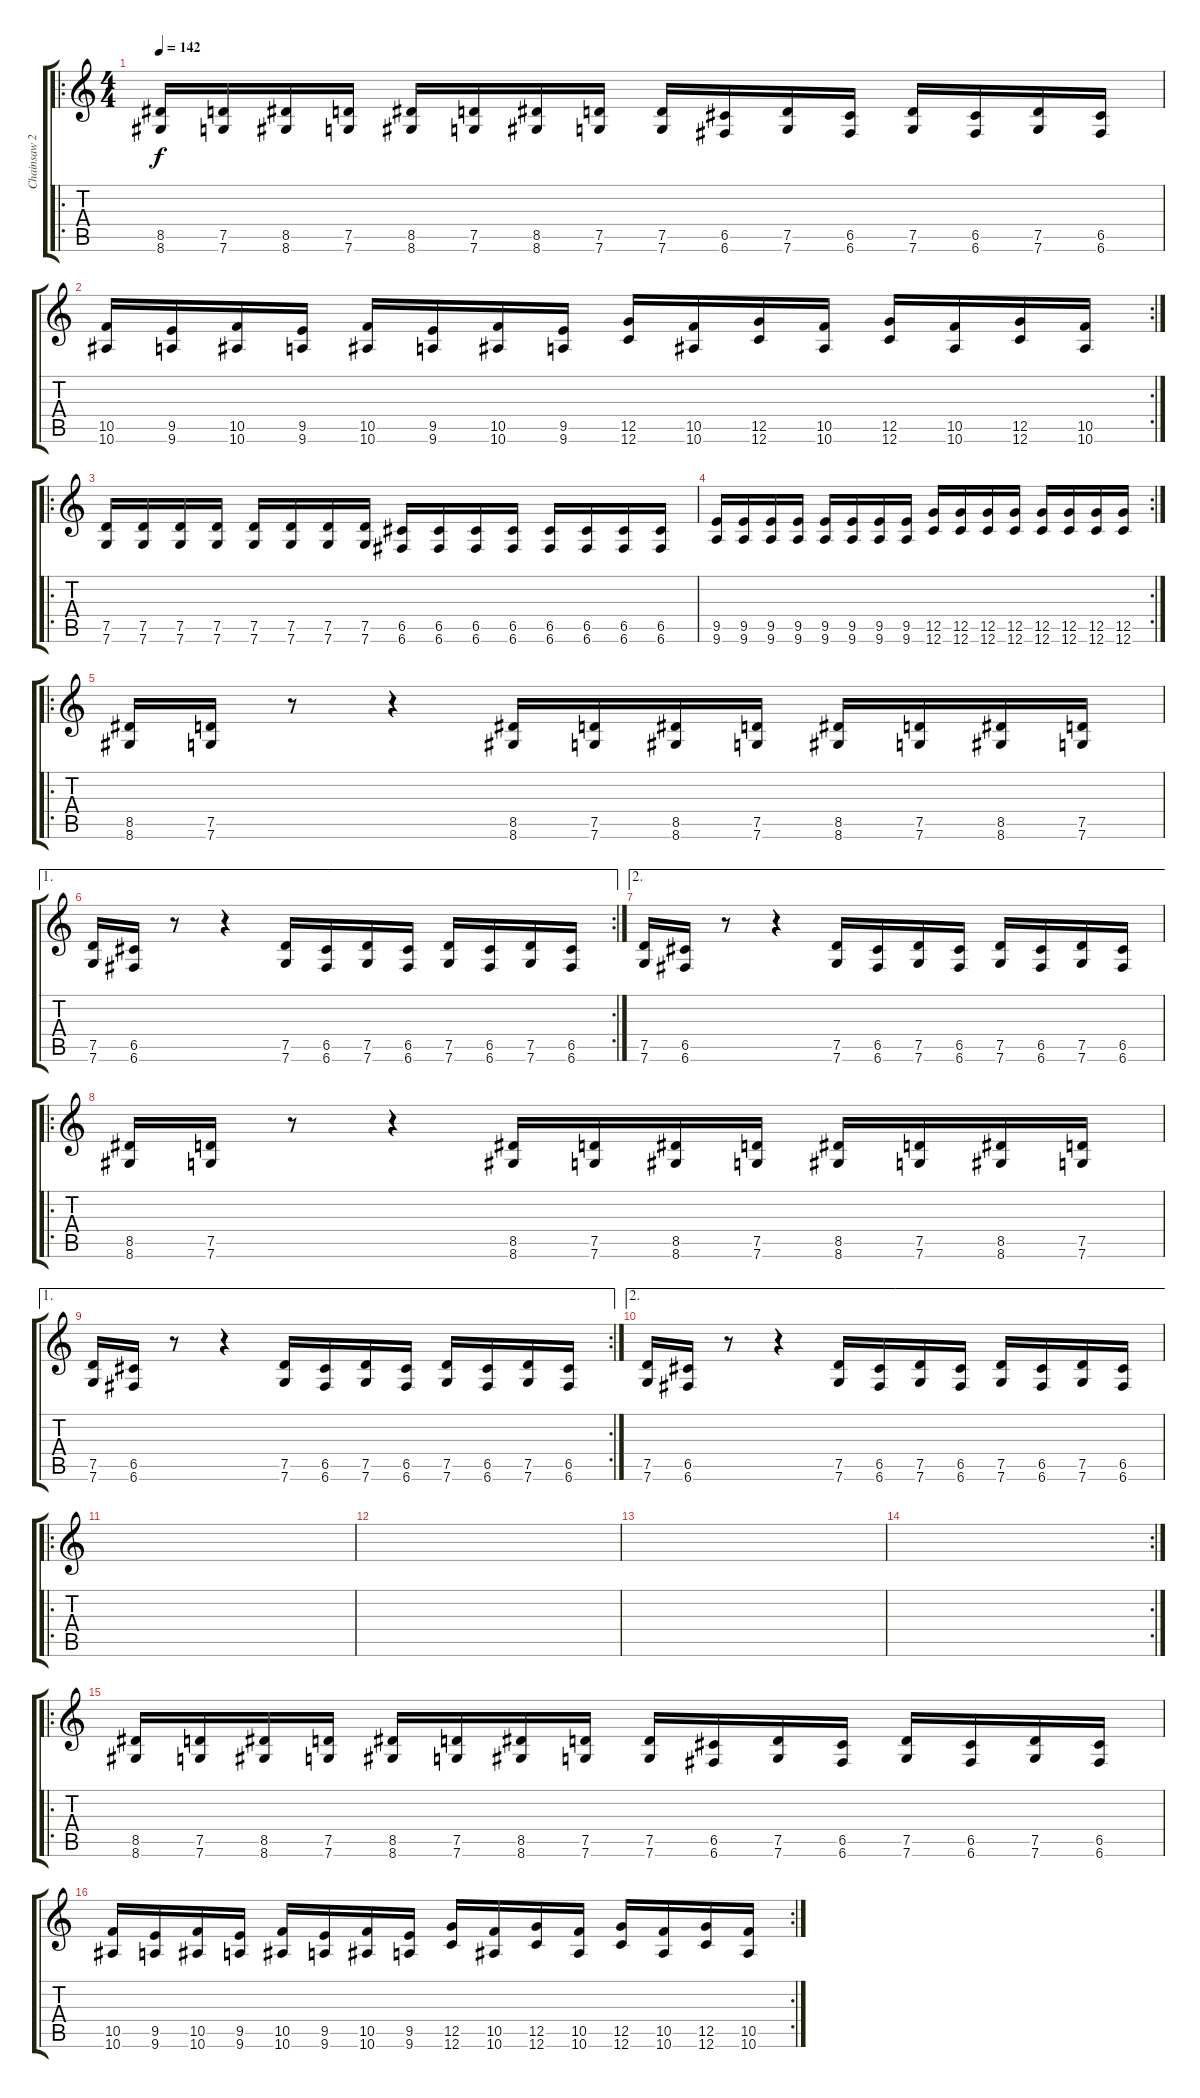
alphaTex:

\track ("Chainsaw 2" "Chainsaw 2") {instrument distortionguitar}
\staff {score tabs}
\tuning (D4 A3 F3 C3 G2 C2) {hide}
\ro
\ts (4 4)
\tempo 142
\clef g2
\ks c
(8.5 8.6).16{dy f} (7.5 7.6).16 (8.5 8.6).16 (7.5 7.6).16 (8.5 8.6).16 (7.5 7.6).16 (8.5 8.6).16 (7.5 7.6).16 (7.5 7.6).16 (6.5 6.6).16 (7.5 7.6).16 (6.5 6.6).16 (7.5 7.6).16 (6.5 6.6).16 (7.5 7.6).16 (6.5 6.6).16 |
\rc 2
(10.5 10.6).16 (9.5 9.6).16 (10.5 10.6).16 (9.5 9.6).16 (10.5 10.6).16 (9.5 9.6).16 (10.5 10.6).16 (9.5 9.6).16 (12.5 12.6).16 (10.5 10.6).16 (12.5 12.6).16 (10.5 10.6).16 (12.5 12.6).16 (10.5 10.6).16 (12.5 12.6).16 (10.5 10.6).16 |
\ro
(7.5 7.6).16 (7.5 7.6).16 (7.5 7.6).16 (7.5 7.6).16 (7.5 7.6).16 (7.5 7.6).16 (7.5 7.6).16 (7.5 7.6).16 (6.5 6.6).16 (6.5 6.6).16 (6.5 6.6).16 (6.5 6.6).16 (6.5 6.6).16 (6.5 6.6).16 (6.5 6.6).16 (6.5 6.6).16 |
\rc 2
(9.5 9.6).16 (9.5 9.6).16 (9.5 9.6).16 (9.5 9.6).16 (9.5 9.6).16 (9.5 9.6).16 (9.5 9.6).16 (9.5 9.6).16 (12.5 12.6).16 (12.5 12.6).16 (12.5 12.6).16 (12.5 12.6).16 (12.5 12.6).16 (12.5 12.6).16 (12.5 12.6).16 (12.5 12.6).16 |
\ro
(8.5 8.6).16 (7.5 7.6).16 r.8 r.4 (8.5 8.6).16 (7.5 7.6).16 (8.5 8.6).16 (7.5 7.6).16 (8.5 8.6).16 (7.5 7.6).16 (8.5 8.6).16 (7.5 7.6).16 |
\ae 1
\rc 2
(7.5 7.6).16 (6.5 6.6).16 r.8 r.4 (7.5 7.6).16 (6.5 6.6).16 (7.5 7.6).16 (6.5 6.6).16 (7.5 7.6).16 (6.5 6.6).16 (7.5 7.6).16 (6.5 6.6).16 |
\ae 2
(7.5 7.6).16 (6.5 6.6).16 r.8 r.4 (7.5 7.6).16 (6.5 6.6).16 (7.5 7.6).16 (6.5 6.6).16 (7.5 7.6).16 (6.5 6.6).16 (7.5 7.6).16 (6.5 6.6).16 |
\ro
(8.5 8.6).16 (7.5 7.6).16 r.8 r.4 (8.5 8.6).16 (7.5 7.6).16 (8.5 8.6).16 (7.5 7.6).16 (8.5 8.6).16 (7.5 7.6).16 (8.5 8.6).16 (7.5 7.6).16 |
\ae 1
\rc 2
(7.5 7.6).16 (6.5 6.6).16 r.8 r.4 (7.5 7.6).16 (6.5 6.6).16 (7.5 7.6).16 (6.5 6.6).16 (7.5 7.6).16 (6.5 6.6).16 (7.5 7.6).16 (6.5 6.6).16 |
\ae 2
(7.5 7.6).16 (6.5 6.6).16 r.8 r.4 (7.5 7.6).16 (6.5 6.6).16 (7.5 7.6).16 (6.5 6.6).16 (7.5 7.6).16 (6.5 6.6).16 (7.5 7.6).16 (6.5 6.6).16 |
\ro
|
|
|
\rc 2
|
\ro
(8.5 8.6).16 (7.5 7.6).16 (8.5 8.6).16 (7.5 7.6).16 (8.5 8.6).16 (7.5 7.6).16 (8.5 8.6).16 (7.5 7.6).16 (7.5 7.6).16 (6.5 6.6).16 (7.5 7.6).16 (6.5 6.6).16 (7.5 7.6).16 (6.5 6.6).16 (7.5 7.6).16 (6.5 6.6).16 |
\rc 2
(10.5 10.6).16 (9.5 9.6).16 (10.5 10.6).16 (9.5 9.6).16 (10.5 10.6).16 (9.5 9.6).16 (10.5 10.6).16 (9.5 9.6).16 (12.5 12.6).16 (10.5 10.6).16 (12.5 12.6).16 (10.5 10.6).16 (12.5 12.6).16 (10.5 10.6).16 (12.5 12.6).16 (10.5 10.6).16
